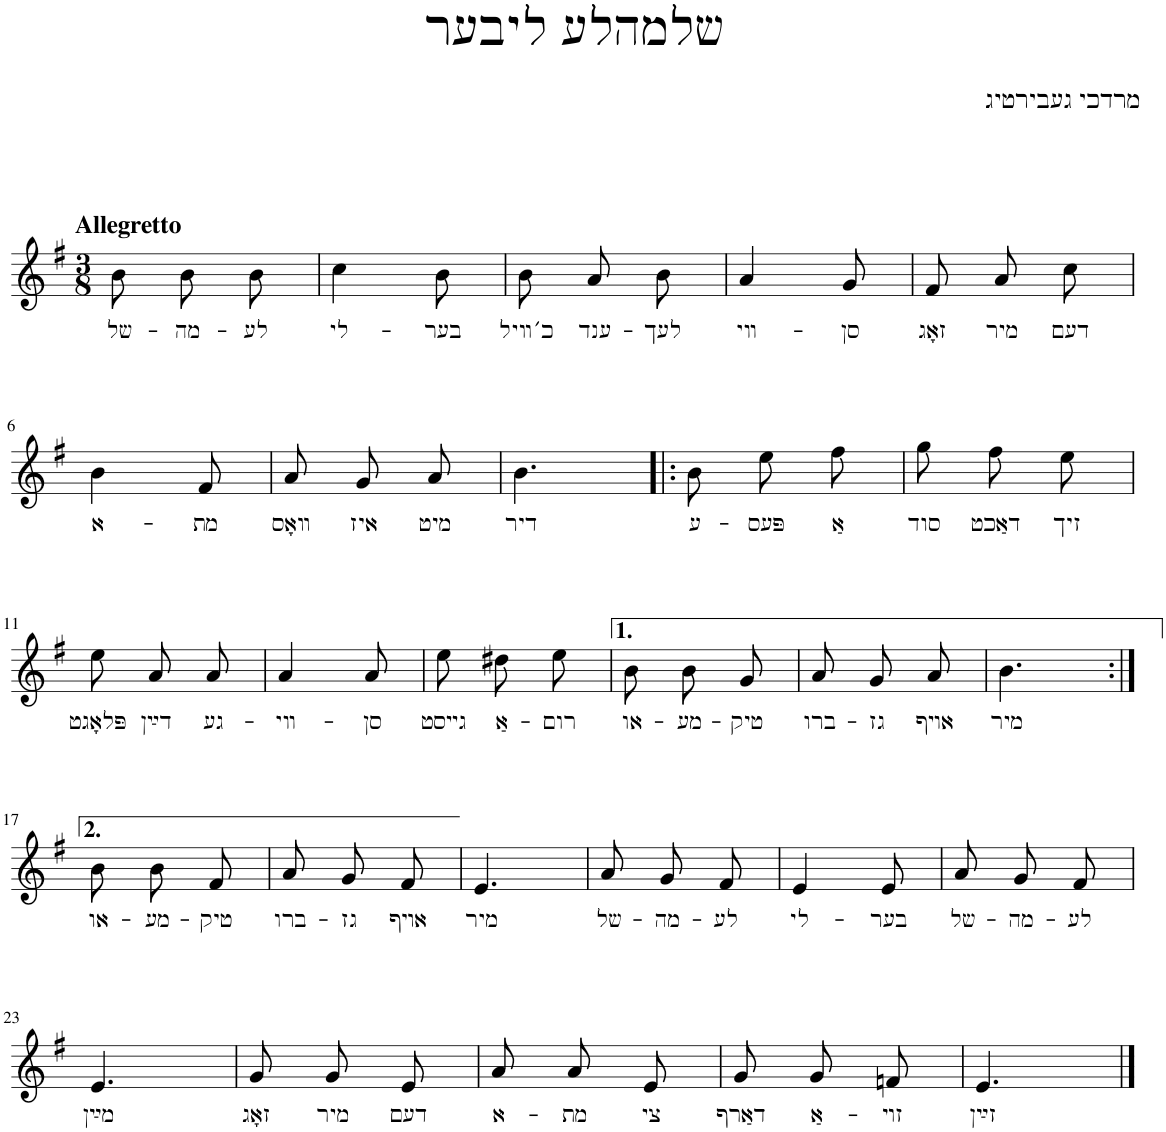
**kern	**text
*part1	*part1
*staff1	*staff1
*I"Piano	*
*I'Pno.	*
*clefG2	*
*k[f#]	*
*M3/8	*
=1	=1
!LO:TX:a:B:t=Allegretto	!
!	!LO:LY:b
8b\L	של-
!	!LO:LY:b
8b\	-מה-
!	!LO:LY:b
8b\J	-לע
=2	=2
!	!LO:LY:b
4cc\	לי-
!	!LO:LY:b
8b\	-בער
=3	=3
!	!LO:LY:b
8b\L	כ׳װיל
!	!LO:LY:b
8a\	ענד-
!	!LO:LY:b
8b\J	-לעך
=4	=4
!	!LO:LY:b
4a/	װי-
!	!LO:LY:b
8g/	-סן
=5	=5
!	!LO:LY:b
8f#/L	זאָג
!	!LO:LY:b
8a/	מיר
!	!LO:LY:b
8cc/J	דעם
!!LO:LB:g=z
=6	=6
!	!LO:LY:b
4b\	א-
!	!LO:LY:b
8f#/	-מת
=7	=7
!	!LO:LY:b
8a/L	װאָס
!	!LO:LY:b
8g/	איז
!	!LO:LY:b
8a/J	מיט
=8	=8
!	!LO:LY:b
4.b\	דיר
=9!|:	=9!|:
!	!LO:LY:b
8b\L	ע-
!	!LO:LY:b
8ee\	-פּעס
!	!LO:LY:b
8ff#\J	אַ
=10	=10
!	!LO:LY:b
8gg\L	סוד
!	!LO:LY:b
8ff#\	דאַכט
!	!LO:LY:b
8ee\J	זיך
!!LO:LB:g=z
=11	=11
!	!LO:LY:b
8ee\L	פּלאָגט
!	!LO:LY:b
8a\	דײַן
!	!LO:LY:b
8a\J	גע-
=12	=12
!	!LO:LY:b
4a/	װי-
!	!LO:LY:b
8a/	-סן
=13	=13
!	!LO:LY:b
8ee\L	גײסט
!	!LO:LY:b
8dd#X\	אַ-
!	!LO:LY:b
8ee\J	-רום
=14	=14
!	!LO:LY:b
8b/L	או-
!	!LO:LY:b
8b/	-מע-
!	!LO:LY:b
8g/J	-טיק
=15	=15
!	!LO:LY:b
8a/L	ברו-
!	!LO:LY:b
8g/	-גז
!	!LO:LY:b
8a/J	אױף
=16	=16
!	!LO:LY:b
4.b\	מיר
!!LO:LB:g=z
=17:|!	=17:|!
!	!LO:LY:b
8b/L	או-
!	!LO:LY:b
8b/	-מע-
!	!LO:LY:b
8f#/J	-טיק
=18	=18
!	!LO:LY:b
8a/L	ברו-
!	!LO:LY:b
8g/	-גז
!	!LO:LY:b
8f#/J	אױף
=19	=19
!	!LO:LY:b
4.e/	מיר
=20	=20
!	!LO:LY:b
8a/L	של-
!	!LO:LY:b
8g/	-מה-
!	!LO:LY:b
8f#/J	-לע
=21	=21
!	!LO:LY:b
4e/	לי-
!	!LO:LY:b
8e/	-בער
=22	=22
!	!LO:LY:b
8a/L	של-
!	!LO:LY:b
8g/	-מה-
!	!LO:LY:b
8f#/J	-לע
!!LO:LB:g=z
=23	=23
!	!LO:LY:b
4.e/	מײַן
=24	=24
!	!LO:LY:b
8g/L	זאָג
!	!LO:LY:b
8g/	מיר
!	!LO:LY:b
8e/J	דעם
=25	=25
!	!LO:LY:b
8a/L	א-
!	!LO:LY:b
8a/	-מת
!	!LO:LY:b
8e/J	צי
=26	=26
!	!LO:LY:b
8g/L	דאַרף
!	!LO:LY:b
8g/	אַ-
!	!LO:LY:b
8fn/J	-זױ
=27	=27
!	!LO:LY:b
4.e/	זײַן
==	==
*-	*-
